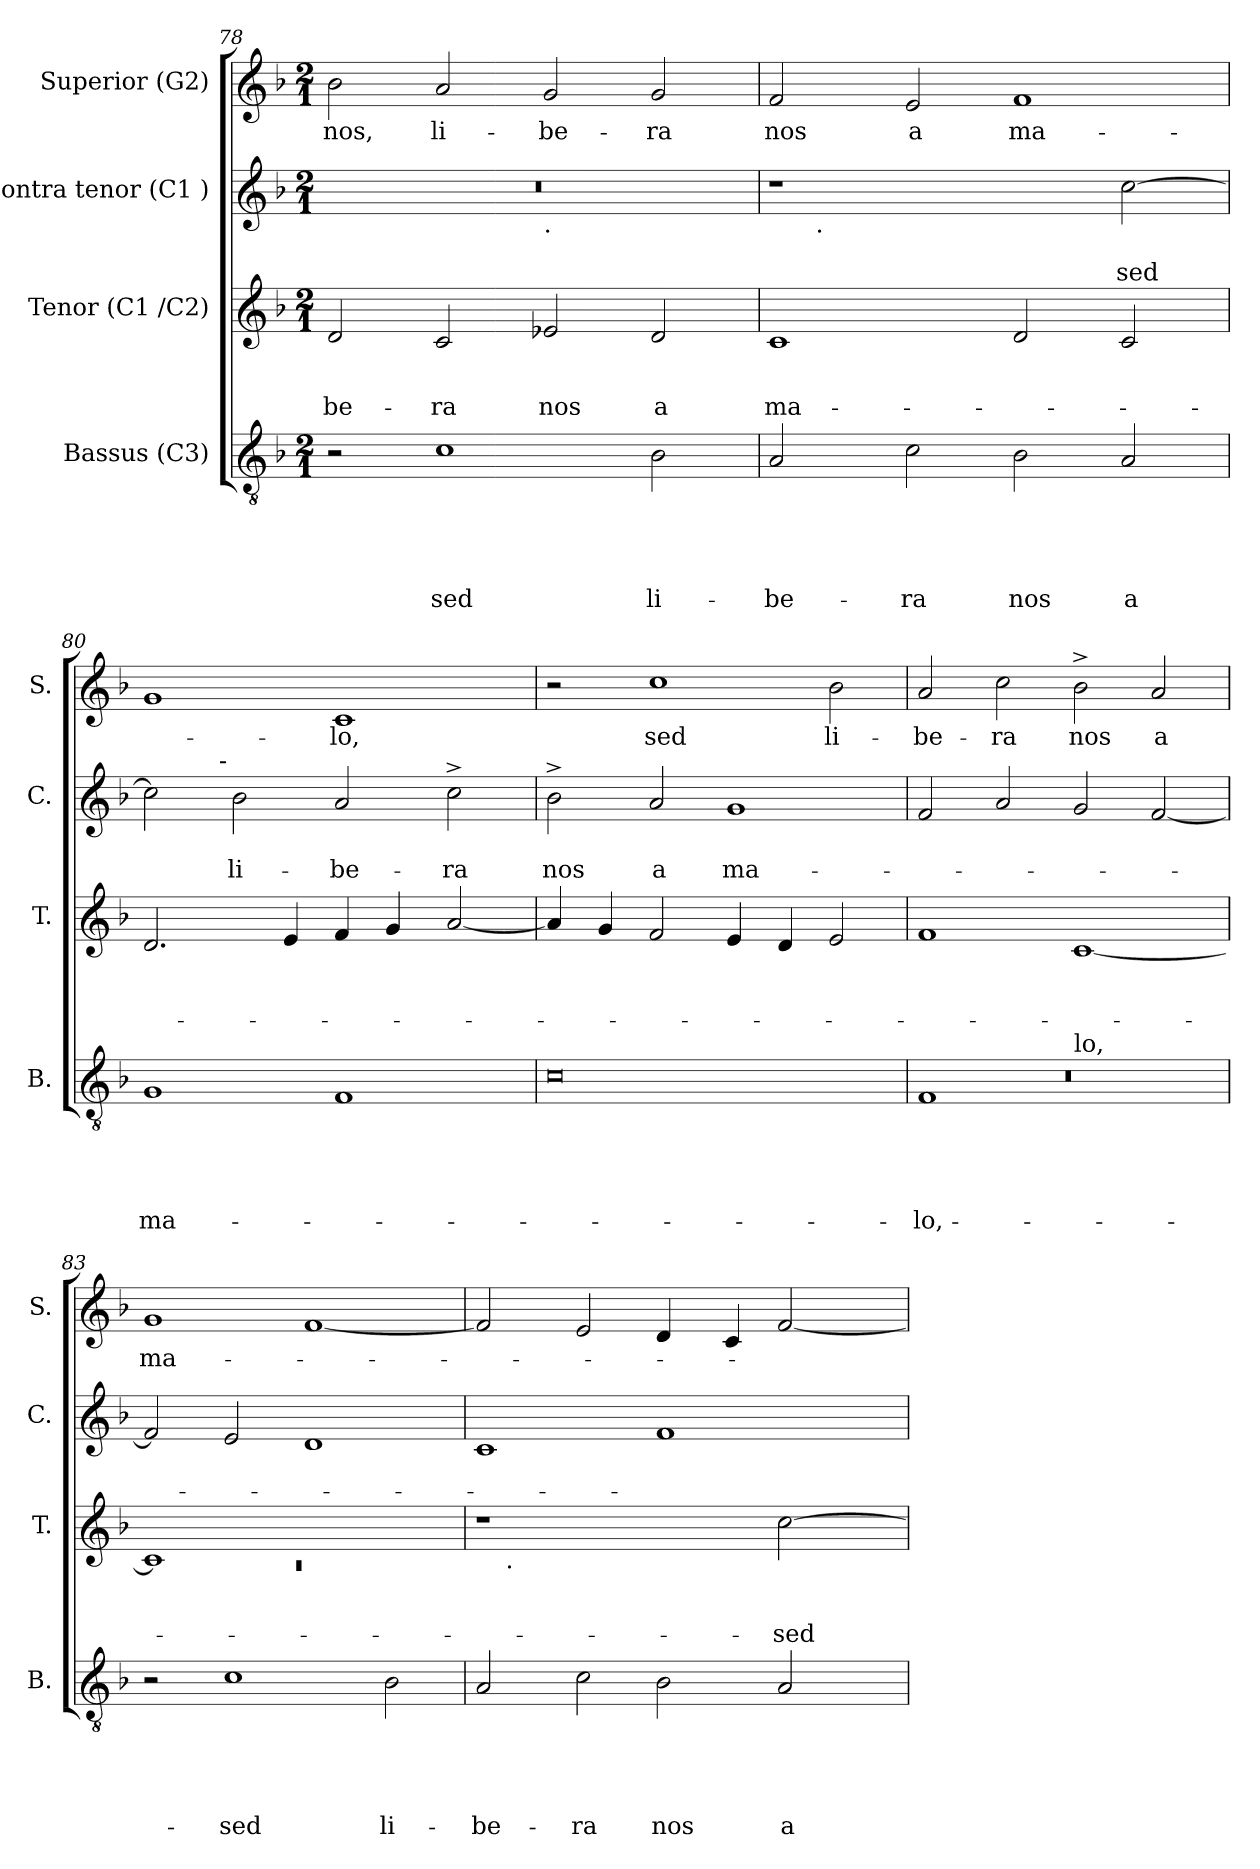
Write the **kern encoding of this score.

**kern	**text	**text	**text	**text	**text	**kern	**text	**text	**text	**kern	**text	**text	**kern	**text
*part4	*part4	*part4	*part4	*part4	*part4	*part3	*part3	*part3	*part3	*part2	*part2	*part2	*part1	*part1
*staff4	*staff4	*staff4	*staff4	*staff4	*staff4	*staff3	*staff3	*staff3	*staff3	*staff2	*staff2	*staff2	*staff1	*staff1
*I"Bassus (C3)	*	*	*	*	*	*I"Tenor (C1 /C2)	*	*	*	*I"Contra tenor (C1 )	*	*	*I"Superior (G2)	*
*I'B.	*	*	*	*	*	*I'T.	*	*	*	*I'C.	*	*	*I'S.	*
*clefGv2	*	*	*	*	*	*clefG2	*	*	*	*clefG2	*	*	*clefG2	*
*k[b-]	*	*	*	*	*	*k[b-]	*	*	*	*k[b-]	*	*	*k[b-]	*
*F:	*	*	*	*	*	*F:	*	*	*	*F:	*	*	*F:	*
*M2/1	*	*	*	*	*	*M2/1	*	*	*	*M2/1	*	*	*M2/1	*
=78	=78	=78	=78	=78	=78	=78	=78	=78	=78	=78	=78	=78	=78	=78
!	!	!	!	!	!	!	!	!	!LO:LY:b	!	!	!	!	!LO:LY:b
*	*	*	*	*	*	*	*	*	*	*^	*	*	*	*
2r	.	.	.	.	.	2d/	.	.	-be-	0r	1ryy	.	.	2b-\	nos,
!	!	!	!	!	!LO:LY:b	!	!	!	!LO:LY:b	!	!	!	!	!	!LO:LY:b
1c	.	.	.	.	sed	2c/	.	.	-ra	.	.	.	.	2a/	li-
!	!	!	!	!	!	!	!	!	!	!	!LO:TX:b:t=.	!	!	!	!
!	!	!	!	!	!	!	!	!	!LO:LY:b	!	!	!	!	!	!LO:LY:b
.	.	.	.	.	.	2e-X/	.	.	nos	.	1ryy	.	.	2g/	-be-
!	!	!	!	!	!LO:LY:b	!	!	!	!LO:LY:b	!	!	!	!	!	!LO:LY:b
2B-\	.	.	.	.	li-	2d/	.	.	a	.	.	.	.	2g/	-ra
=79	=79	=79	=79	=79	=79	=79	=79	=79	=79	=79	=79	=79	=79	=79	=79
!	!	!	!	!	!LO:LY:b	!	!	!	!LO:LY:b	!	!	!	!	!	!LO:LY:b
2A/	.	.	.	.	-be-	1c	.	.	ma-	1r	8ryy	.	.	2f/	nos
!	!	!	!	!	!	!	!	!	!	!	!LO:TX:b:t=.	!	!	!	!
.	.	.	.	.	.	.	.	.	.	.	1...ryy	.	.	.	.
!	!	!	!	!	!LO:LY:b	!	!	!	!	!	!	!	!	!	!LO:LY:b
2c\	.	.	.	.	-ra	.	.	.	.	.	.	.	.	2e/	a
!	!	!	!	!	!LO:LY:b	!	!	!	!	!	!	!	!	!	!LO:LY:b
2B-\	.	.	.	.	nos	2d/	.	.	.	2ryy	.	.	.	1f	ma-
!	!	!	!	!	!LO:LY:b	!	!	!	!	!	!	!	!LO:LY:b	!	!
2A/	.	.	.	.	a	2c/	.	.	.	[<2cc\	.	.	sed	.	.
!!LO:LB:g=z
=80	=80	=80	=80	=80	=80	=80	=80	=80	=80	=80	=80	=80	=80	=80	=80
!	!	!	!	!	!LO:LY:b	!	!	!	!	!	!	!	!	!	!
1G	.	.	.	.	ma-	2.d/	.	.	.	2cc\]	4...ryy	.	.	1g	.
!	!	!	!	!	!	!	!	!	!	!	!LO:TX:a:t=-	!	!	!	!
.	.	.	.	.	.	.	.	.	.	.	1ryy	.	.	.	.
!	!	!	!	!	!	!	!	!	!	!	!	!	!LO:LY:b	!	!
.	.	.	.	.	.	.	.	.	.	2b-\	.	.	li-	.	.
.	.	.	.	.	.	4e/	.	.	.	.	.	.	.	.	.
!	!	!	!	!	!	!	!	!	!	!	!	!	!LO:LY:b	!	!LO:LY:b
1F	.	.	.	.	.	4f/	.	.	.	2a/	.	.	-be-	1c	-lo,
.	.	.	.	.	.	4g/	.	.	.	.	.	.	.	.	.
.	.	.	.	.	.	.	.	.	.	.	2ryy	.	.	.	.
!	!	!	!	!	!	!	!	!	!	!	!	!	!LO:LY:b	!	!
.	.	.	.	.	.	[<2a/	.	.	.	2cc^>\	.	.	-ra	.	.
.	.	.	.	.	.	.	.	.	.	.	32ryy	.	.	.	.
=81	=81	=81	=81	=81	=81	=81	=81	=81	=81	=81	=81	=81	=81	=81	=81
!	!	!	!	!	!	!	!	!	!	!	!	!	!LO:LY:b	!	!
*	*	*	*	*	*	*	*	*	*	*v	*v	*	*	*	*
0c	.	.	.	.	.	4a/]	.	.	.	2b-^>\	.	nos	2r	.
.	.	.	.	.	.	4g/	.	.	.	.	.	.	.	.
!	!	!	!	!	!	!	!	!	!	!	!	!LO:LY:b	!	!LO:LY:b
.	.	.	.	.	.	2f/	.	.	.	2a/	.	a	1cc	sed
!	!	!	!	!	!	!	!	!	!	!	!	!LO:LY:b	!	!
.	.	.	.	.	.	4e/	.	.	.	1g	.	ma-	.	.
.	.	.	.	.	.	4d/	.	.	.	.	.	.	.	.
!	!	!	!	!	!	!	!	!	!	!	!	!	!	!LO:LY:b
.	.	.	.	.	.	2e/	.	.	.	.	.	.	2b-\	li-
=82	=82	=82	=82	=82	=82	=82	=82	=82	=82	=82	=82	=82	=82	=82
*^	*	*	*	*	*	*	*	*	*	*	*	*	*	*
*	*^	*	*	*	*	*	*	*	*	*	*	*	*	*	*
!	!	!LO:N:vis=1	!	!	!	!	!LO:LY:b	!	!	!	!	!	!	!	!	!LO:LY:b
0ryy	1F	0r	.	.	.	.	-lo,	1f	.	.	.	2f/	.	.	2a/	-be-
!	!	!	!	!	!	!	!	!	!	!	!	!	!	!	!	!LO:LY:b
.	.	.	.	.	.	.	.	.	.	.	.	2a/	.	.	2cc\	-ra
!	!LO:TX:a:t=lo,	!	!	!	!	!	!	!	!	!	!	!	!	!	!	!
!	!	!	!	!	!	!	!	!	!	!	!	!	!	!	!	!LO:LY:b
.	1ryy	.	.	.	.	.	.	[<1c	.	.	.	2g/	.	.	2b-^>\	nos
!	!	!	!	!	!	!	!	!	!	!	!	!	!	!	!	!LO:LY:b
.	.	.	.	.	.	.	.	.	.	.	.	[<2f/	.	.	2a/	a
*v	*v	*v	*	*	*	*	*	*	*	*	*	*	*	*	*	*
=83	=83	=83	=83	=83	=83	=83	=83	=83	=83	=83	=83	=83	=83	=83
*	*	*	*	*	*	*^	*	*	*	*	*	*	*	*
!	!	!	!	!	!	!	!LO:N:vis=1	!	!	!	!	!	!	!	!LO:LY:b
2r	.	.	.	.	.	1c]	0rc	.	.	.	2f/]	.	.	1g	ma-
!	!	!	!	!	!LO:LY:b	!	!	!	!	!	!	!	!	!	!
1c	.	.	.	.	sed	.	.	.	.	.	2e/	.	.	.	.
.	.	.	.	.	.	1ryy	.	.	.	.	1d	.	.	[<1f	.
!	!	!	!	!	!LO:LY:b	!	!	!	!	!	!	!	!	!	!
2B-\	.	.	.	.	li-	.	.	.	.	.	.	.	.	.	.
!!LO:LB:g=z
=84	=84	=84	=84	=84	=84	=84	=84	=84	=84	=84	=84	=84	=84	=84	=84
!	!	!	!	!	!LO:LY:b	!	!	!	!	!	!	!	!	!	!
2A/	.	.	.	.	-be-	1r	16.ryy	.	.	.	1c	.	.	2f/]	.
!	!	!	!	!	!	!	!LO:TX:b:t=.	!	!	!	!	!	!	!	!
.	.	.	.	.	.	.	1ryy	.	.	.	.	.	.	.	.
!	!	!	!	!	!LO:LY:b	!	!	!	!	!	!	!	!	!	!
2c\	.	.	.	.	-ra	.	.	.	.	.	.	.	.	2e/	.
!	!	!	!	!	!LO:LY:b	!	!	!	!	!	!	!	!	!	!
2B-\	.	.	.	.	nos	2ryy	.	.	.	.	1f	.	.	4d/	.
.	.	.	.	.	.	.	2ryy	.	.	.	.	.	.	.	.
.	.	.	.	.	.	.	.	.	.	.	.	.	.	4c/	.
!	!	!	!	!	!LO:LY:b	!	!	!	!	!LO:LY:b	!	!	!	!	!
2A/	.	.	.	.	a	[>2cc\	.	.	.	-sed	.	.	.	[<2f/	.
.	.	.	.	.	.	.	4ryy	.	.	.	.	.	.	.	.
.	.	.	.	.	.	.	8ryy	.	.	.	.	.	.	.	.
.	.	.	.	.	.	.	32ryy	.	.	.	.	.	.	.	.
*	*	*	*	*	*	*v	*v	*	*	*	*	*	*	*	*
=	=	=	=	=	=	=	=	=	=	=	=	=	=	=
*-	*-	*-	*-	*-	*-	*-	*-	*-	*-	*-	*-	*-	*-	*-
